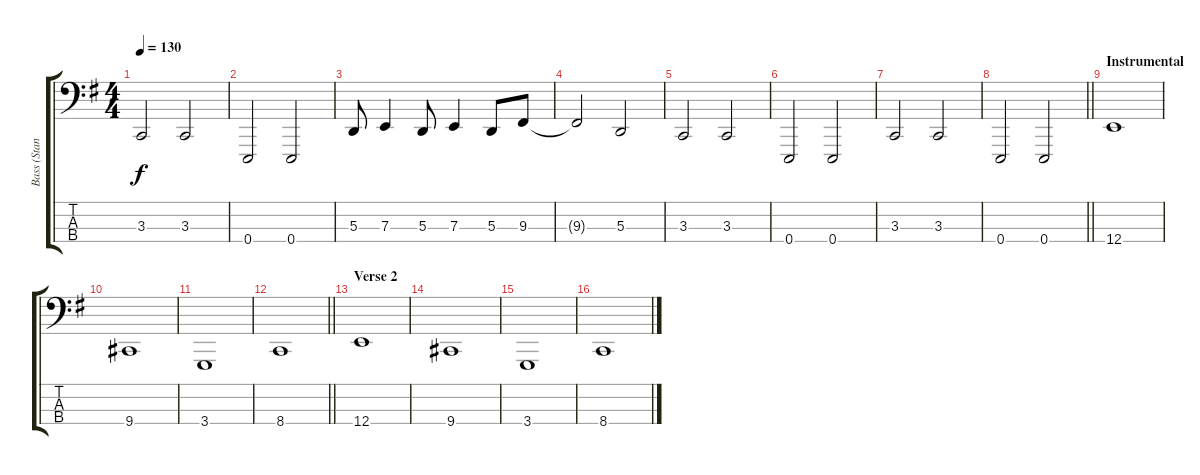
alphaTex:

\track ("Bass (Standard Tuning) - James Johnston" "Bass (Stan") {instrument acousticgrandpiano}
\staff {score tabs}
\tuning (G2 D2 A1 E1) {hide}
\ts (4 4)
\tempo 130
\clef f4
\ks eminor
3.3.2{dy f} 3.3.2 |
0.4.2 0.4.2 |
5.3.8 7.3.4 5.3.8 7.3.4 5.3.8 9.3.8 |
9.3{t}.2 5.3.2 |
3.3.2 3.3.2 |
0.4.2 0.4.2 |
3.3.2 3.3.2 |
\barLineRight lightlight
0.4.2 0.4.2 |
\section ("" "Instrumental")
12.4.1 |
9.4.1 |
3.4.1 |
\barLineRight lightlight
8.4.1 |
\section ("" "Verse 2")
12.4.1 |
9.4.1 |
3.4.1 |
8.4.1
